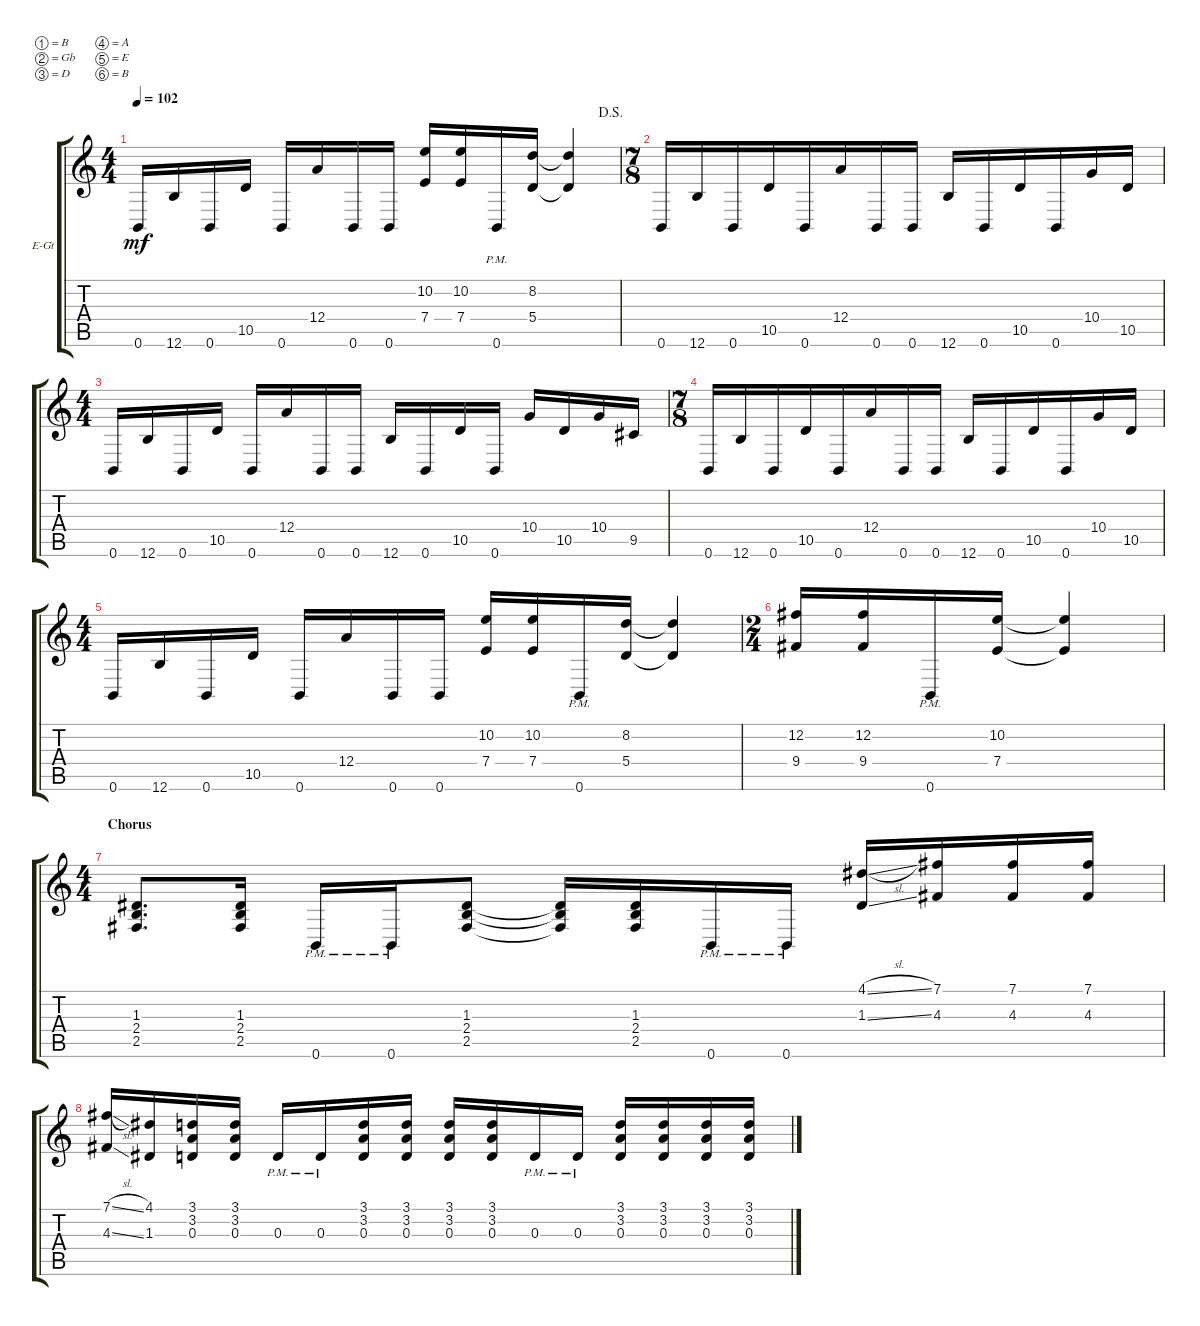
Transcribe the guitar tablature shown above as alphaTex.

\bracketExtendMode groupsimilarinstruments
\firstSystemTrackNameOrientation horizontal
\otherSystemsTrackNameOrientation horizontal
\track ("Electric Guitar 1" "E-Gt") {instrument distortionguitar}
\staff {score tabs}
\tuning (B3 Gb3 D3 A2 E2 B1)
\ts (4 4)
\jump dalsegno
\tempo 102
\clef g2
\ks c
0.6.16{dy mf} 12.6.16 0.6.16 10.5.16 0.6.16 12.4.16 0.6.16 0.6.16 (7.4 10.2).16 (7.4 10.2).16 0.6{pm}.16 (5.4 8.2).16 (5.4{t} 8.2{t}).4 |
\ts (7 8)
0.6.16 12.6.16 0.6.16 10.5.16 0.6.16 12.4.16 0.6.16 0.6.16 12.6.16 0.6.16 10.5.16 0.6.16 10.4.16 10.5.16 |
\ts (4 4)
0.6.16 12.6.16 0.6.16 10.5.16 0.6.16 12.4.16 0.6.16 0.6.16 12.6.16 0.6.16 10.5.16 0.6.16 10.4.16 10.5.16 10.4.16 9.5.16 |
\ts (7 8)
0.6.16 12.6.16 0.6.16 10.5.16 0.6.16 12.4.16 0.6.16 0.6.16 12.6.16 0.6.16 10.5.16 0.6.16 10.4.16 10.5.16 |
\ts (4 4)
0.6.16 12.6.16 0.6.16 10.5.16 0.6.16 12.4.16 0.6.16 0.6.16 (7.4 10.2).16 (7.4 10.2).16 0.6{pm}.16 (5.4 8.2).16 (5.4{t} 8.2{t}).4 |
\ts (2 4)
(12.2 9.4).16 (12.2 9.4).16 0.6{pm}.16 (10.2 7.4).16 (10.2{t} 7.4{t}).4 |
\ts (4 4)
\section ("" "Chorus")
(2.5 2.4 1.3).8{d} (2.5 2.4 1.3).16 0.6{pm}.16 0.6{pm}.16 (2.5 2.4 1.3).8 (2.5{t} 2.4{t} 1.3{t}).16 (2.5 2.4 1.3).16 0.6{pm}.16 0.6{pm}.16 (1.3{sl} 4.1{sl}).16 (4.3 7.1).16 (7.1 4.3).16 (7.1 4.3).16 |
(4.3{sl} 7.1{sl}).16 (1.3 4.1).16 (0.3 3.2 3.1).16 (3.1 3.2 0.3).16 0.3{pm}.16 0.3{pm}.16 (0.3 3.2 3.1).16 (0.3 3.2 3.1).16 (0.3 3.2 3.1).16 (0.3 3.2 3.1).16 0.3{pm}.16 0.3{pm}.16 (0.3 3.2 3.1).16 (0.3 3.2 3.1).16 (0.3 3.2 3.1).16 (0.3 3.2 3.1).16
